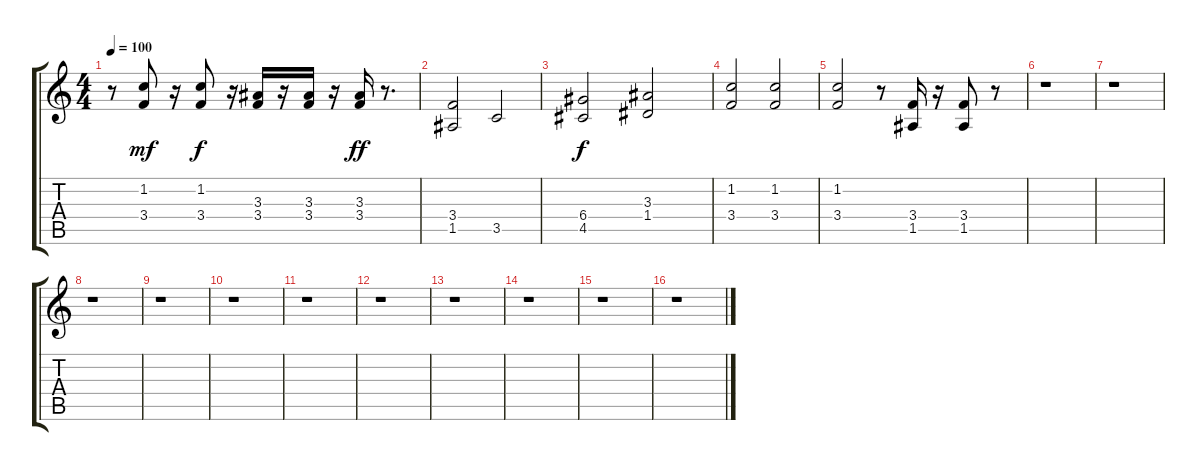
\track "" {instrument distortionguitar}
\staff {score tabs}
\tuning (E4 B3 G3 D3 A2 E2) {hide}
\ts (4 4)
\tempo 100
\clef g2
\ks c
r.8{dy f} (1.2 3.4).8{dy mf} r.16 (1.2 3.4).8{dy f} r.16 (3.3 3.4).16 r.16 (3.3 3.4).16 r.16 (3.3 3.4).16{dy ff} r.8{d} |
(3.4 1.5).2 3.5.2 |
(6.4 4.5).2{dy f} (3.3 1.4).2 |
(1.2 3.4).2 (1.2 3.4).2 |
(1.2 3.4).2 r.8 (3.4 1.5).16 r.16 (3.4 1.5).8 r.8 |
r.1 |
r.1 |
r.1 |
r.1 |
r.1 |
r.1 |
r.1 |
r.1 |
r.1 |
r.1 |
r.1
